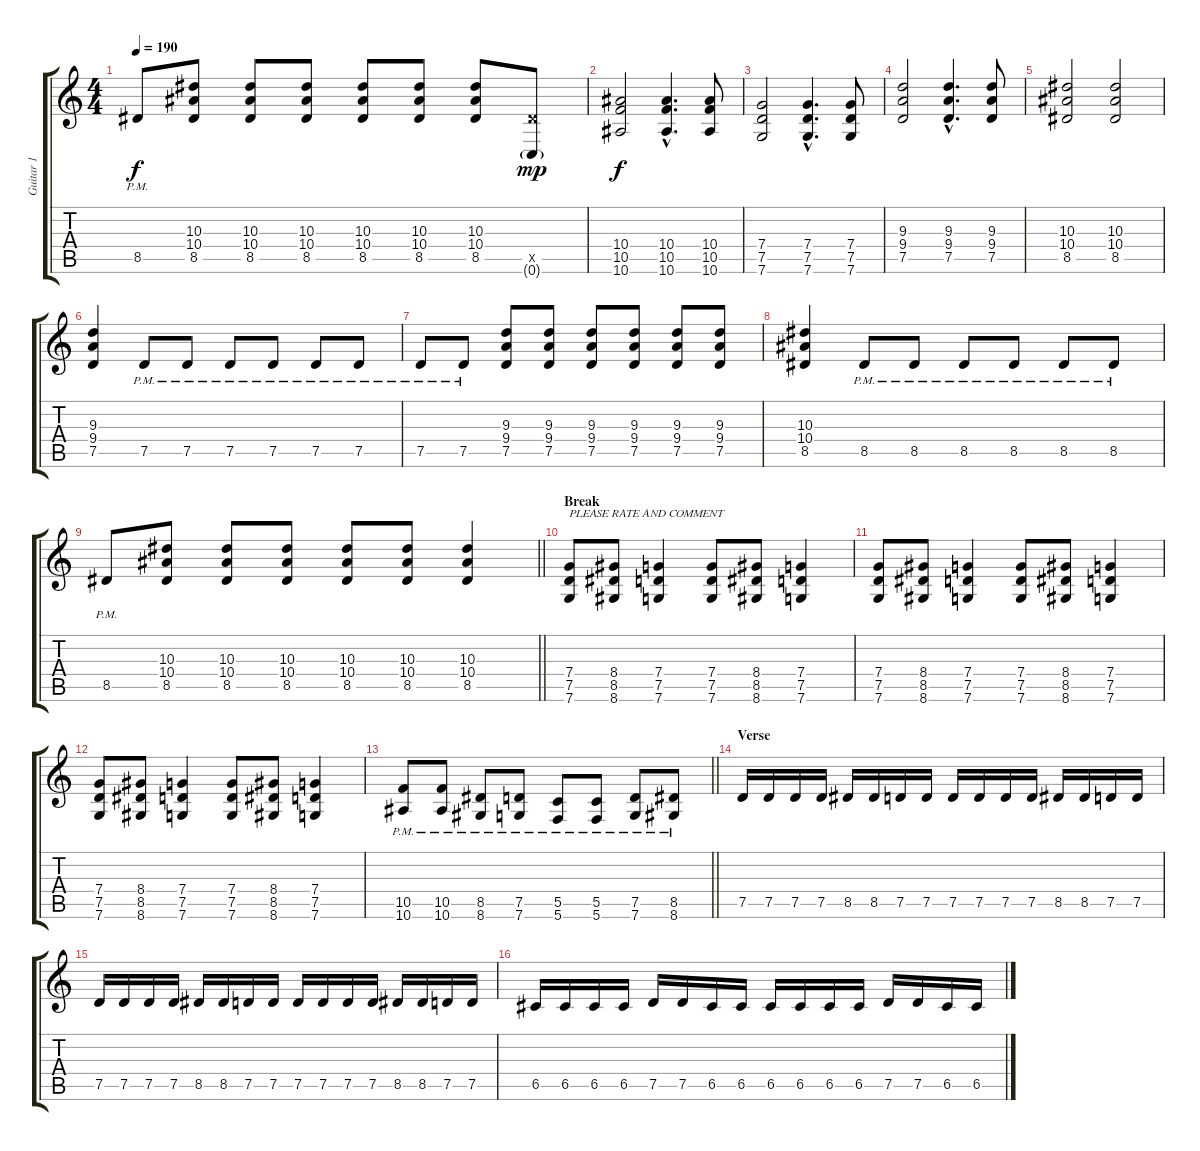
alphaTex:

\track ("Guitar 1" "Guitar 1") {instrument distortionguitar}
\staff {score tabs}
\tuning (D4 A3 F3 C3 G2 C2) {hide}
\ts (4 4)
\tempo 190
\clef g2
\ks c
8.5{pm}.8{dy f} (10.3 10.4 8.5).8 (10.3 10.4 8.5).8 (10.3 10.4 8.5).8 (10.3 10.4 8.5).8 (10.3 10.4 8.5).8 (10.3 10.4 8.5).8 (8.5{x} 0.6{g}).8{dy mp} |
(10.4 10.5 10.6).2{dy f} (10.4{hac} 10.5{hac} 10.6{hac}).4{d} (10.4 10.5 10.6).8 |
(7.4 7.5 7.6).2 (7.4{hac} 7.5{hac} 7.6{hac}).4{d} (7.4 7.5 7.6).8 |
(9.3 9.4 7.5).2 (9.3{hac} 9.4{hac} 7.5{hac}).4{d} (9.3 9.4 7.5).8 |
(10.3 10.4 8.5).2 (10.3 10.4 8.5).2 |
(9.3 9.4 7.5).4 7.5{pm}.8 7.5{pm}.8 7.5{pm}.8 7.5{pm}.8 7.5{pm}.8 7.5{pm}.8 |
7.5{pm}.8 7.5{pm}.8 (9.3 9.4 7.5).8 (9.3 9.4 7.5).8 (9.3 9.4 7.5).8 (9.3 9.4 7.5).8 (9.3 9.4 7.5).8 (9.3 9.4 7.5).8 |
(10.3 10.4 8.5).4 8.5{pm}.8 8.5{pm}.8 8.5{pm}.8 8.5{pm}.8 8.5{pm}.8 8.5{pm}.8 |
\barLineRight lightlight
8.5{pm}.8 (10.3 10.4 8.5).8 (10.3 10.4 8.5).8 (10.3 10.4 8.5).8 (10.3 10.4 8.5).8 (10.3 10.4 8.5).8 (10.3 10.4 8.5).4 |
\section ("" "Break")
(7.4 7.5 7.6).8{txt "PLEASE RATE AND COMMENT"} (8.4 8.5 8.6).8 (7.4 7.5 7.6).4 (7.4 7.5 7.6).8 (8.4 8.5 8.6).8 (7.4 7.5 7.6).4 |
(7.4 7.5 7.6).8 (8.4 8.5 8.6).8 (7.4 7.5 7.6).4 (7.4 7.5 7.6).8 (8.4 8.5 8.6).8 (7.4 7.5 7.6).4 |
(7.4 7.5 7.6).8 (8.4 8.5 8.6).8 (7.4 7.5 7.6).4 (7.4 7.5 7.6).8 (8.4 8.5 8.6).8 (7.4 7.5 7.6).4 |
\barLineRight lightlight
(10.5{pm} 10.6{pm}).8 (10.5{pm} 10.6{pm}).8 (8.5{pm} 8.6{pm}).8 (7.5{pm} 7.6{pm}).8 (5.5{pm} 5.6{pm}).8 (5.5{pm} 5.6{pm}).8 (7.5{pm} 7.6{pm}).8 (8.5{pm} 8.6{pm}).8 |
\section ("" "Verse")
7.5.16 7.5.16 7.5.16 7.5.16 8.5.16 8.5.16 7.5.16 7.5.16 7.5.16 7.5.16 7.5.16 7.5.16 8.5.16 8.5.16 7.5.16 7.5.16 |
7.5.16 7.5.16 7.5.16 7.5.16 8.5.16 8.5.16 7.5.16 7.5.16 7.5.16 7.5.16 7.5.16 7.5.16 8.5.16 8.5.16 7.5.16 7.5.16 |
6.5.16 6.5.16 6.5.16 6.5.16 7.5.16 7.5.16 6.5.16 6.5.16 6.5.16 6.5.16 6.5.16 6.5.16 7.5.16 7.5.16 6.5.16 6.5.16
